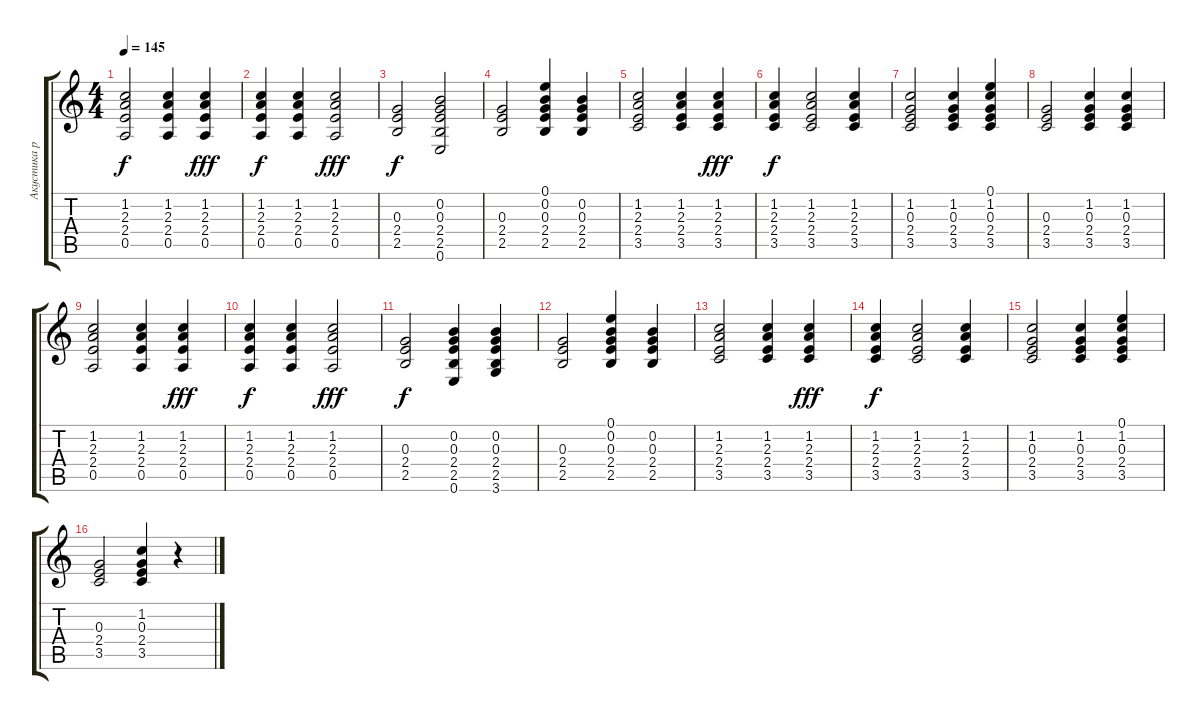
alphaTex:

\track ("Акустика ритм" "Акустика р") {instrument acousticguitarnylon}
\staff {score tabs}
\tuning (E4 B3 G3 D3 A2 E2) {hide}
\ts (4 4)
\tempo 145
\clef g2
\ks c
(1.2 2.3 2.4 0.5).2{dy f} (1.2 2.3 2.4 0.5).4 (1.2 2.3 2.4 0.5).4{dy fff} |
(1.2 2.3 2.4 0.5).4{dy f} (1.2 2.3 2.4 0.5).4 (1.2 2.3 2.4 0.5).2{dy fff} |
(0.3 2.4 2.5).2{dy f} (0.2 0.3 2.4 2.5 0.6).2 |
(0.3 2.4 2.5).2 (0.1 0.2 0.3 2.4 2.5).4 (0.2 0.3 2.4 2.5).4 |
(1.2 2.3 2.4 3.5).2 (1.2 2.3 2.4 3.5).4 (1.2 2.3 2.4 3.5).4{dy fff} |
(1.2 2.3 2.4 3.5).4{dy f} (1.2 2.3 2.4 3.5).2 (1.2 2.3 2.4 3.5).4 |
(1.2 0.3 2.4 3.5).2 (1.2 0.3 2.4 3.5).4 (0.1 1.2 0.3 2.4 3.5).4 |
(0.3 2.4 3.5).2 (1.2 0.3 2.4 3.5).4 (1.2 0.3 2.4 3.5).4 |
(1.2 2.3 2.4 0.5).2 (1.2 2.3 2.4 0.5).4 (1.2 2.3 2.4 0.5).4{dy fff} |
(1.2 2.3 2.4 0.5).4{dy f} (1.2 2.3 2.4 0.5).4 (1.2 2.3 2.4 0.5).2{dy fff} |
(0.3 2.4 2.5).2{dy f} (0.2 0.3 2.4 2.5 0.6).4 (0.2 0.3 2.4 2.5 3.6).4 |
(0.3 2.4 2.5).2 (0.1 0.2 0.3 2.4 2.5).4 (0.2 0.3 2.4 2.5).4 |
(1.2 2.3 2.4 3.5).2 (1.2 2.3 2.4 3.5).4 (1.2 2.3 2.4 3.5).4{dy fff} |
(1.2 2.3 2.4 3.5).4{dy f} (1.2 2.3 2.4 3.5).2 (1.2 2.3 2.4 3.5).4 |
(1.2 0.3 2.4 3.5).2 (1.2 0.3 2.4 3.5).4 (0.1 1.2 0.3 2.4 3.5).4 |
(0.3 2.4 3.5).2 (1.2 0.3 2.4 3.5).4 r.4
